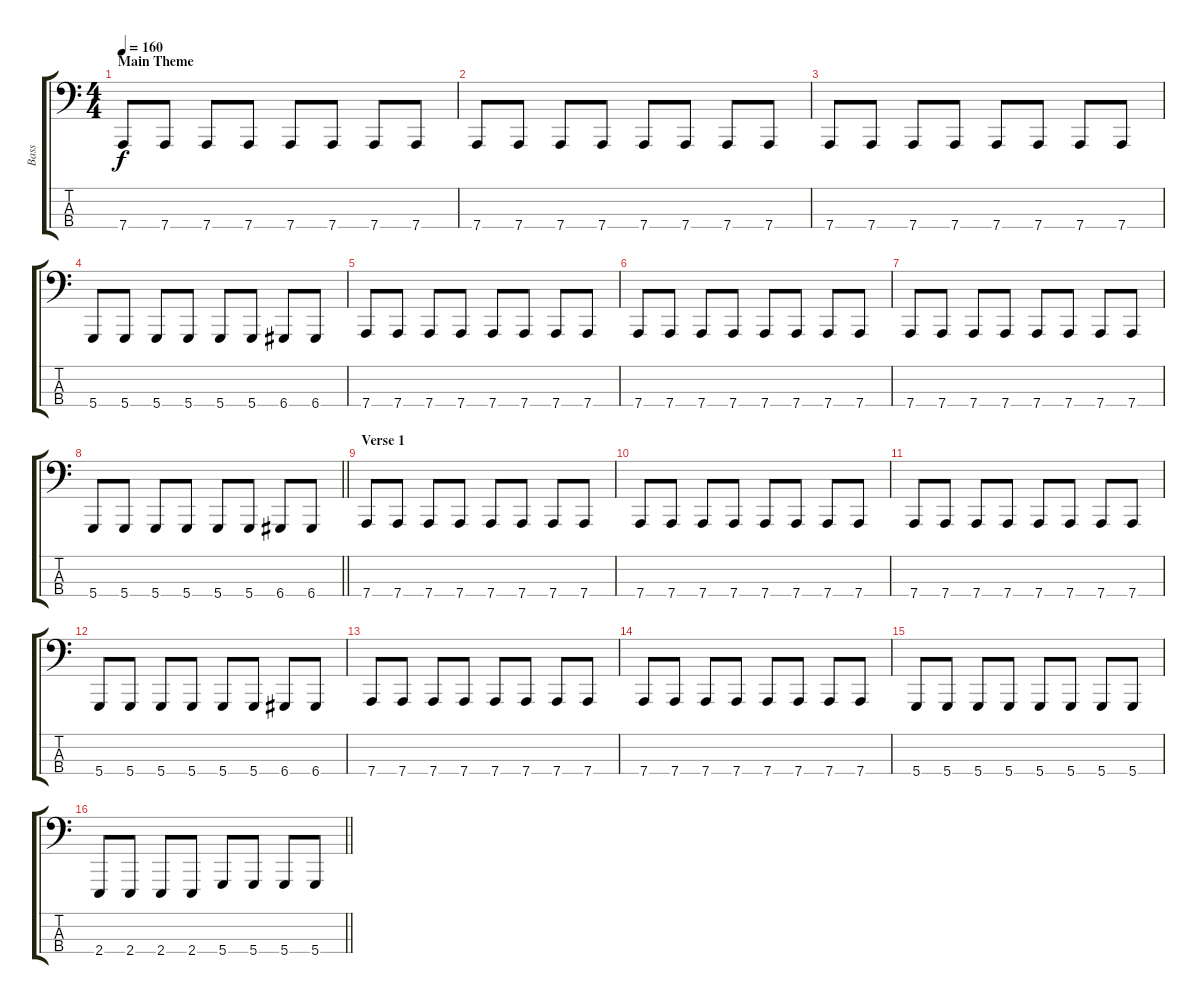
\track ("Bass" "Bass") {instrument lead8bassandlead}
\staff {score tabs}
\tuning (G2 D2 A1 D1) {hide}
\ts (4 4)
\section ("" "Main Theme")
\tempo 160
\clef f4
\ks c
7.4.8{dy f} 7.4.8 7.4.8 7.4.8 7.4.8 7.4.8 7.4.8 7.4.8 |
7.4.8 7.4.8 7.4.8 7.4.8 7.4.8 7.4.8 7.4.8 7.4.8 |
7.4.8 7.4.8 7.4.8 7.4.8 7.4.8 7.4.8 7.4.8 7.4.8 |
5.4.8 5.4.8 5.4.8 5.4.8 5.4.8 5.4.8 6.4.8 6.4.8 |
7.4.8 7.4.8 7.4.8 7.4.8 7.4.8 7.4.8 7.4.8 7.4.8 |
7.4.8 7.4.8 7.4.8 7.4.8 7.4.8 7.4.8 7.4.8 7.4.8 |
7.4.8 7.4.8 7.4.8 7.4.8 7.4.8 7.4.8 7.4.8 7.4.8 |
\barLineRight lightlight
5.4.8 5.4.8 5.4.8 5.4.8 5.4.8 5.4.8 6.4.8 6.4.8 |
\section ("" "Verse 1")
7.4.8 7.4.8 7.4.8 7.4.8 7.4.8 7.4.8 7.4.8 7.4.8 |
7.4.8 7.4.8 7.4.8 7.4.8 7.4.8 7.4.8 7.4.8 7.4.8 |
7.4.8 7.4.8 7.4.8 7.4.8 7.4.8 7.4.8 7.4.8 7.4.8 |
5.4.8 5.4.8 5.4.8 5.4.8 5.4.8 5.4.8 6.4.8 6.4.8 |
7.4.8 7.4.8 7.4.8 7.4.8 7.4.8 7.4.8 7.4.8 7.4.8 |
7.4.8 7.4.8 7.4.8 7.4.8 7.4.8 7.4.8 7.4.8 7.4.8 |
5.4.8 5.4.8 5.4.8 5.4.8 5.4.8 5.4.8 5.4.8 5.4.8 |
\barLineRight lightlight
2.4.8 2.4.8 2.4.8 2.4.8 5.4.8 5.4.8 5.4.8 5.4.8
